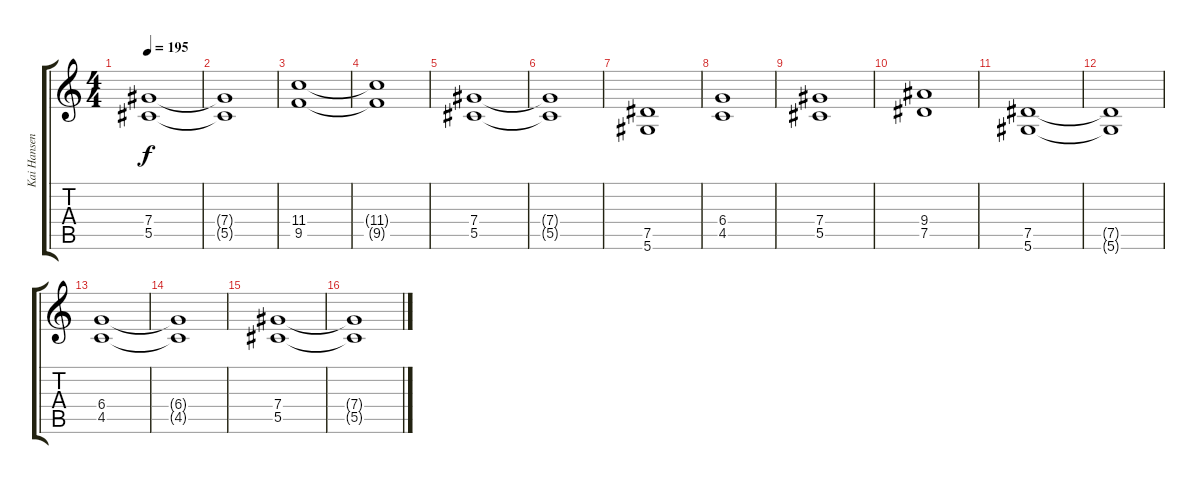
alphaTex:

\track ("Kai Hansen" "Kai Hansen") {instrument distortionguitar}
\staff {score tabs}
\tuning (Eb4 Bb3 Gb3 Db3 Ab2 Eb2) {hide}
\ts (4 4)
\tempo 195
\clef g2
\ks c
(7.4 5.5).1{dy f} |
(7.4{t} 5.5{t}).1 |
(11.4 9.5).1 |
(11.4{t} 9.5{t}).1 |
(7.4 5.5).1 |
(7.4{t} 5.5{t}).1 |
(7.5 5.6).1 |
(6.4 4.5).1 |
(7.4 5.5).1 |
(9.4 7.5).1 |
(7.5 5.6).1 |
(7.5{t} 5.6{t}).1 |
(6.4 4.5).1 |
(6.4{t} 4.5{t}).1 |
(7.4 5.5).1 |
(7.4{t} 5.5{t}).1
